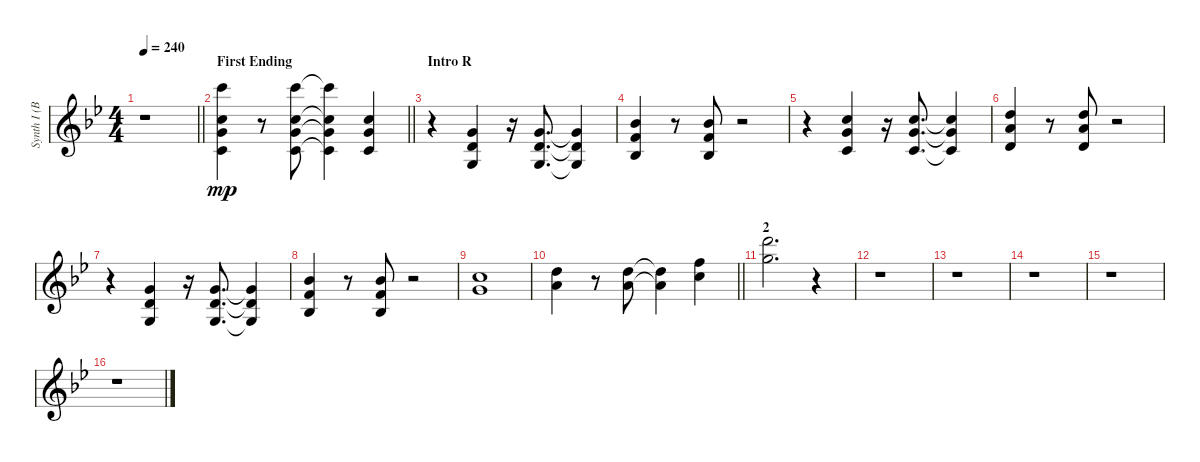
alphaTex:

\track ("Synth I (Brass)" "Synth I (B") {instrument synthbrass1}
\staff {score}
\tuning (E4 B3 G3 D3 A2 E2 B1) {hide}
\ts (4 4)
\tempo 240
\clef g2
\barLineRight lightlight
\ks bb
r.1{dy mp} |
\section ("" "First Ending")
\barLineRight lightlight
(20.1 13.2 12.3 10.4).4 r.8 (3.1 1.2 29.3 22.4).8 (3.1{t} 1.2{t} 29.3{t} 22.4{t}).4 (3.1 1.2 17.3).4 |
\section ("" "Intro R")
r.4 (3.1 3.2 0.3).4 r.16 (3.1 3.2 0.3).8{d} (3.1{t} 3.2{t} 0.3{t}).4 |
(1.1 11.2 3.3).4 r.8 (6.1 6.2 3.3).8 r.2 |
r.4 (3.1 1.2 17.3).4 r.16 (8.1 8.2 5.3).8{d} (8.1{t} 8.2{t} 5.3{t}).4 |
(5.1 3.2 19.3).4 r.8 (10.1 10.2 7.3).8 r.2 |
r.4 (3.1 3.2 0.3).4 r.16 (3.1 3.2 0.3).8{d} (3.1{t} 3.2{t} 0.3{t}).4 |
(1.1 11.2 3.3).4 r.8 (6.1 6.2 3.3).8 r.2 |
(8.1 8.2).1 |
\barLineRight lightlight
(10.1 10.2).4 r.8 (5.1 15.2).8 (5.1{t} 15.2{t}).4 (13.1 13.2).4 |
\section ("" "2")
(15.1 27.2).2{d} r.4 |
r.1 |
r.1 |
r.1 |
r.1 |
r.1
